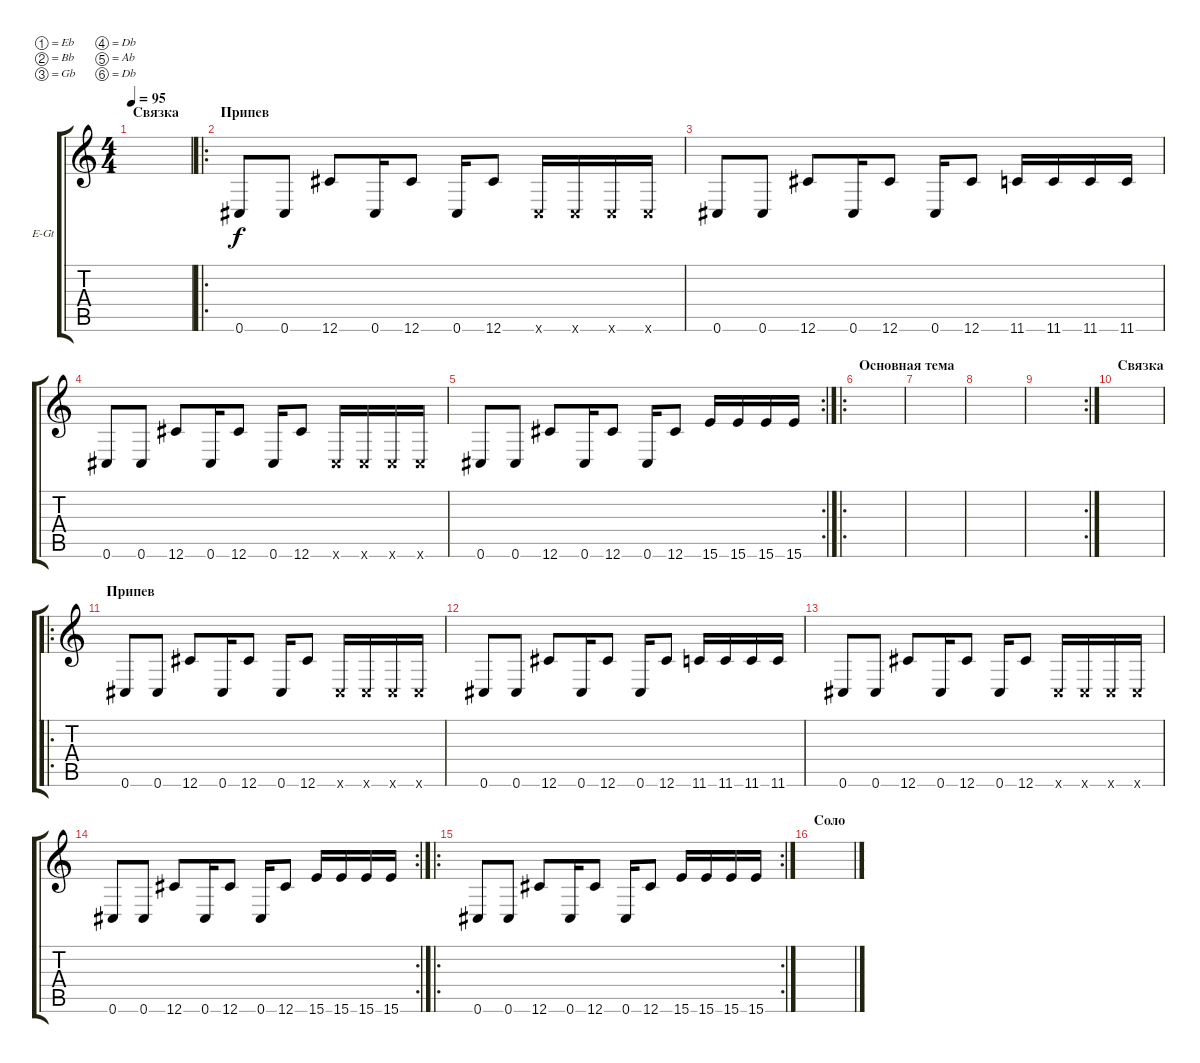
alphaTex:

\defaultSystemsLayout 4
\bracketExtendMode groupsimilarinstruments
\firstSystemTrackNameOrientation horizontal
\otherSystemsTrackNameOrientation horizontal
\track ("Background Rhythm Guitar" "E-Gt") {instrument overdrivenguitar}
\staff {score tabs}
\tuning (Eb4 Bb3 Gb3 Db3 Ab2 Db2)
\ts (4 4)
\section ("" "Связка")
\tempo 95
\clef g2
\scale
0.303483
\ks c
|
\ro
\section ("" "Припев")
\scale
0.363184 0.6.8 0.6.8 12.6.8 0.6.16 12.6.8 0.6.16 12.6.8 0.6{x}.16 0.6{x}.16 0.6{x}.16 0.6{x}.16 |
\scale
0.322751 0.6.8 0.6.8 12.6.8 0.6.16 12.6.8 0.6.16 12.6.8 11.6.16 11.6.16 11.6.16 11.6.16 |
\scale
0.322751 0.6.8 0.6.8 12.6.8 0.6.16 12.6.8 0.6.16 12.6.8 0.6{x}.16 0.6{x}.16 0.6{x}.16 0.6{x}.16 |
\rc 2
\scale
0.354497 0.6.8 0.6.8 12.6.8 0.6.16 12.6.8 0.6.16 12.6.8 15.6.16 15.6.16 15.6.16 15.6.16 |
\ro
\section ("" "Основная тема")
\scale
0.374359 |
\scale
0.312821 |
\scale
0.312821 |
\rc 2
\scale
0.333333 |
\section ("" "Связка")
\scale
0.303483 |
\ro
\section ("" "Припев")
\scale
0.363184 0.6.8 0.6.8 12.6.8 0.6.16 12.6.8 0.6.16 12.6.8 0.6{x}.16 0.6{x}.16 0.6{x}.16 0.6{x}.16 |
\scale
0.322751 0.6.8 0.6.8 12.6.8 0.6.16 12.6.8 0.6.16 12.6.8 11.6.16 11.6.16 11.6.16 11.6.16 |
\scale
0.322751 0.6.8 0.6.8 12.6.8 0.6.16 12.6.8 0.6.16 12.6.8 0.6{x}.16 0.6{x}.16 0.6{x}.16 0.6{x}.16 |
\rc 2
\scale
0.354497 0.6.8 0.6.8 12.6.8 0.6.16 12.6.8 0.6.16 12.6.8 15.6.16 15.6.16 15.6.16 15.6.16 |
\ro
\rc 2
\scale
0.393035 0.6.8 0.6.8 12.6.8 0.6.16 12.6.8 0.6.16 12.6.8 15.6.16 15.6.16 15.6.16 15.6.16 |
\section ("" "Соло")
\scale
0.303483
